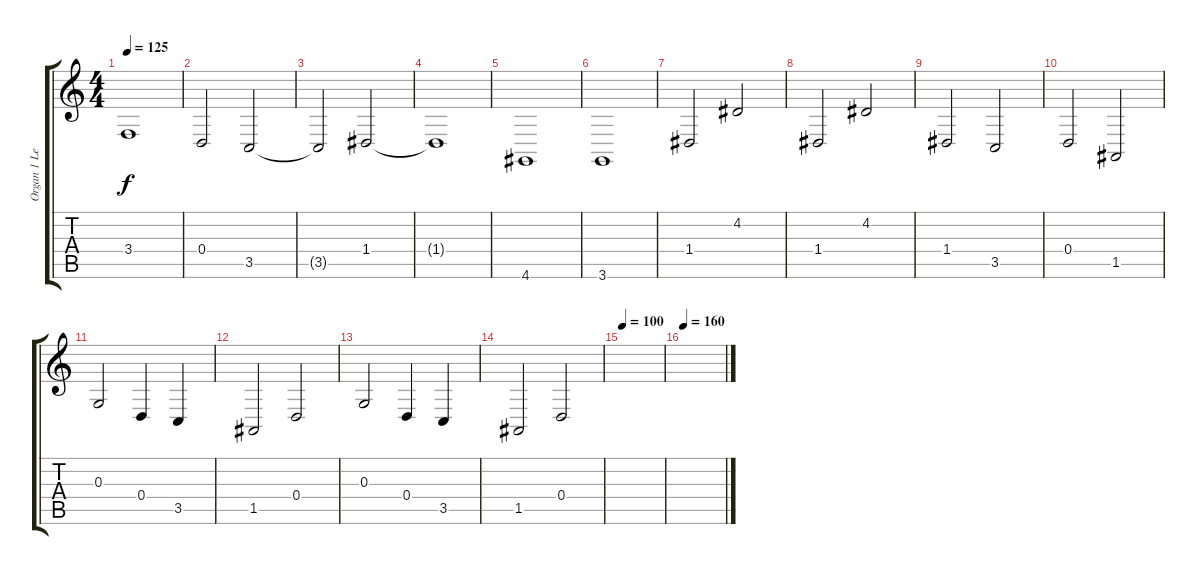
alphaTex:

\track ("Organ 1 Left (Emerson)" "Organ 1 Le") {instrument rockorgan}
\staff {score tabs}
\tuning (E4 B3 G3 D3 A2 E2) {hide}
\ts (4 4)
\tempo 125
\clef g2
\ks c
3.4.1{dy f} |
0.4.2 3.5.2 |
3.5{t}.2 1.4.2 |
1.4{t}.1 |
4.6.1 |
3.6.1 |
1.4.2 4.2.2 |
1.4.2 4.2.2 |
1.4.2 3.5.2 |
0.4.2 1.5.2 |
0.3.2 0.4.4 3.5.4 |
1.5.2 0.4.2 |
0.3.2 0.4.4 3.5.4 |
1.5.2 0.4.2 |
\tempo 100
|
\tempo 160
